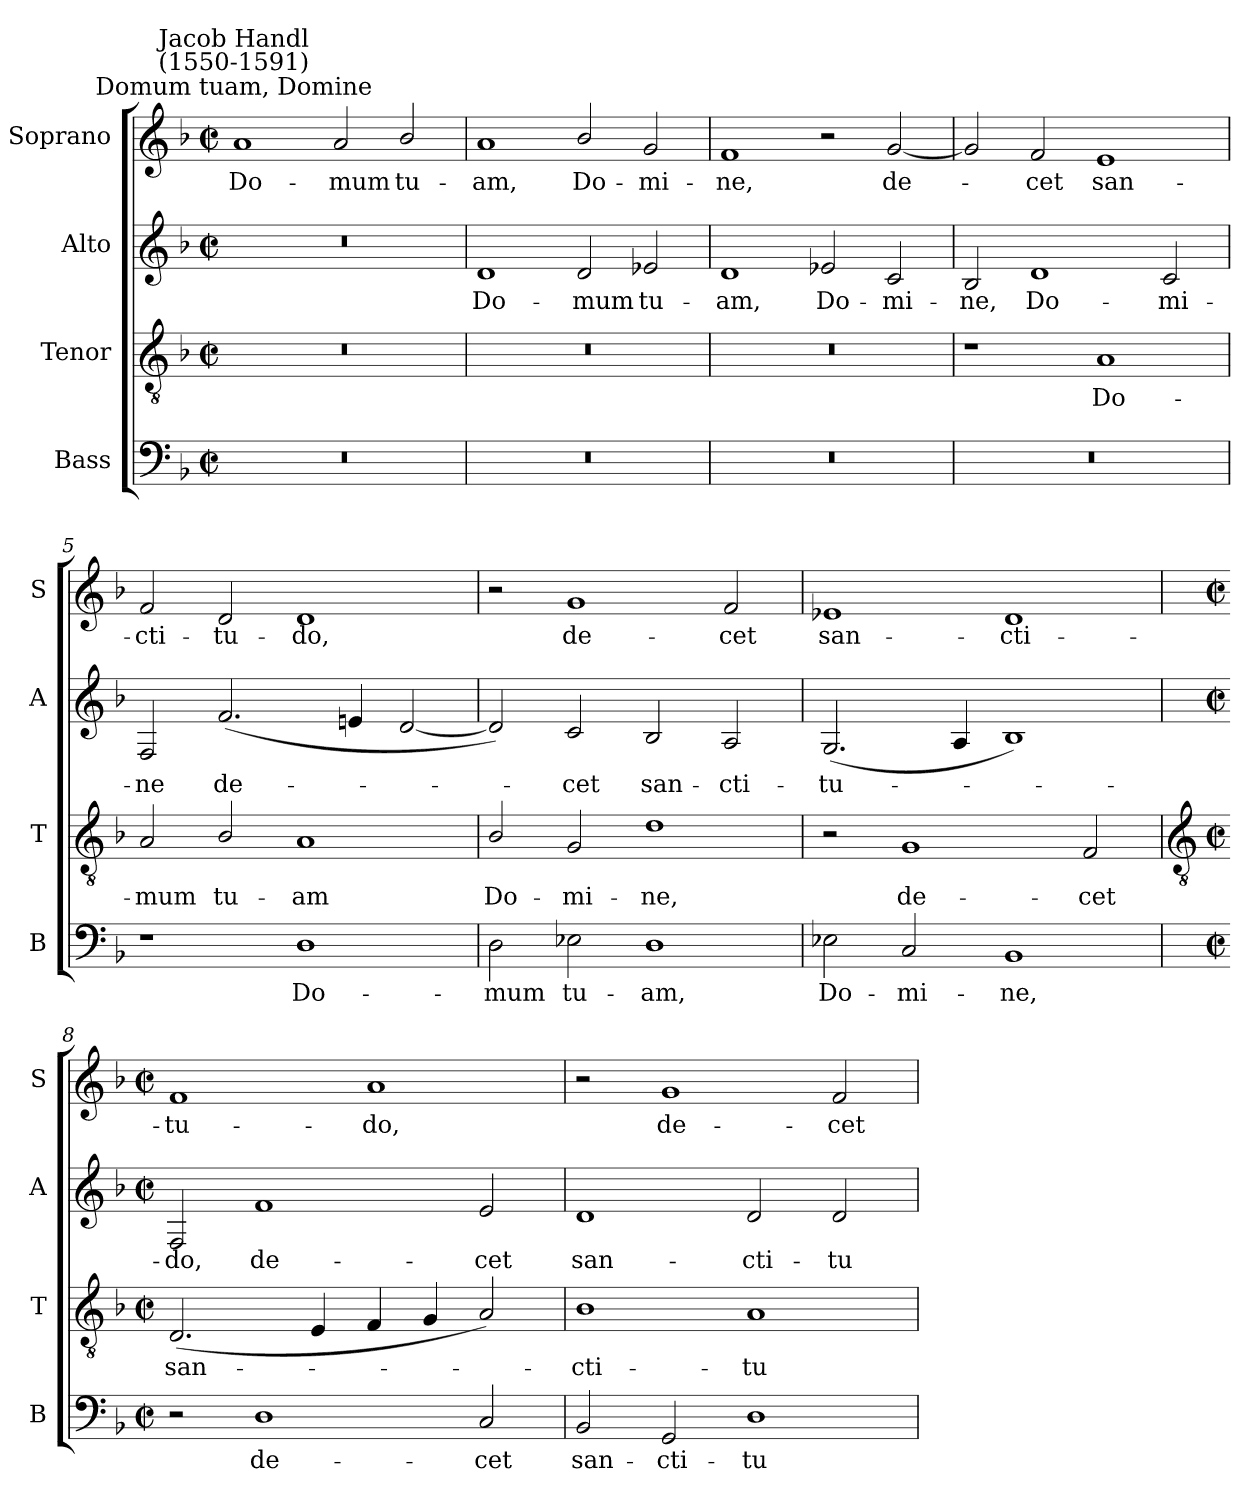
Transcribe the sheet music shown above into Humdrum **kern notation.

**kern	**text	**kern	**text	**kern	**text	**kern	**text
*part4	*part4	*part3	*part3	*part2	*part2	*part1	*part1
*staff4	*staff4	*staff3	*staff3	*staff2	*staff2	*staff1	*staff1
*I"Bass	*	*I"Tenor	*	*I"Alto	*	*I"Soprano	*
*I'B	*	*I'T	*	*I'A	*	*I'S	*
*clefF4	*	*clefGv2	*	*clefG2	*	*clefG2	*
*k[b-]	*	*k[b-]	*	*k[b-]	*	*k[b-]	*
*F:	*	*F:	*	*F:	*	*F:	*
*M4/2	*	*M4/2	*	*M4/2	*	*M4/2	*
*met(c|)	*	*met(c|)	*	*met(c|)	*	*met(c|)	*
=1	=1	=1	=1	=1	=1	=1	=1
!	!	!	!	!	!	!LO:TX:a:cj:t=Domum tuam, Domine	!
!	!	!	!	!	!	!LO:TX:a:cj:t=Jacob Handl\n(1550-1591)	!
!	!	!	!	!	!	!	!LO:LY:b
0r	.	0r	.	0r	.	1a	Do-
!	!	!	!	!	!	!	!LO:LY:b
.	.	.	.	.	.	2a	-mum
!	!	!	!	!	!	!	!LO:LY:b
.	.	.	.	.	.	2b-/	tu-
=2	=2	=2	=2	=2	=2	=2	=2
!	!	!	!	!	!LO:LY:b	!	!LO:LY:b
0r	.	0r	.	1d	Do-	1a	-am,
!	!	!	!	!	!LO:LY:b	!	!LO:LY:b
.	.	.	.	2d	-mum	2b-/	Do-
!	!	!	!	!	!LO:LY:b	!	!LO:LY:b
.	.	.	.	2e-X	tu-	2g	-mi-
=3	=3	=3	=3	=3	=3	=3	=3
!	!	!	!	!	!LO:LY:b	!	!LO:LY:b
0r	.	0r	.	1d	-am,	1f	-ne,
!	!	!	!	!	!LO:LY:b	!	!
.	.	.	.	2e-X	Do-	2r	.
!	!	!	!	!	!LO:LY:b	!	!LO:LY:b
.	.	.	.	2c	-mi-	[2g	de-
=4	=4	=4	=4	=4	=4	=4	=4
!	!	!	!	!	!LO:LY:b	!	!
0r	.	1r	.	2B-	-ne,	2g]	.
!	!	!	!	!	!LO:LY:b	!	!LO:LY:b
.	.	.	.	1d	Do-	2f	cet
!	!	!	!LO:LY:b	!	!	!	!LO:LY:b
.	.	1A	Do-	.	.	1e	san-
!	!	!	!	!	!LO:LY:b	!	!
.	.	.	.	2c	-mi-	.	.
=5	=5	=5	=5	=5	=5	=5	=5
!	!	!	!LO:LY:b	!	!LO:LY:b	!	!LO:LY:b
1r	.	2A	-mum	2F	-ne	2f	-cti-
!	!	!	!LO:LY:b	!	!LO:LY:b	!	!LO:LY:b
.	.	2B-/	tu-	(<2.f	de-	2d	-tu-
!	!LO:LY:b	!	!LO:LY:b	!	!	!	!LO:LY:b
1D	Do-	1A	-am	.	.	1d	-do,
.	.	.	.	4en	.	.	.
.	.	.	.	[2d	.	.	.
=6	=6	=6	=6	=6	=6	=6	=6
!	!LO:LY:b	!	!LO:LY:b	!	!	!	!
2D	-mum	2B-/	Do-	2d])	.	2r	.
!	!LO:LY:b	!	!LO:LY:b	!	!LO:LY:b	!	!LO:LY:b
2E-X	tu-	2G	-mi-	2c	cet	1g	de-
!	!LO:LY:b	!	!LO:LY:b	!	!LO:LY:b	!	!
1D	-am,	1d	-ne,	2B-	san-	.	.
!	!	!	!	!	!LO:LY:b	!	!LO:LY:b
.	.	.	.	2A	-cti-	2f	-cet
=7	=7	=7	=7	=7	=7	=7	=7
!	!LO:LY:b	!	!	!	!LO:LY:b	!	!LO:LY:b
2E-X	Do-	2r	.	(<2.G	-tu-	1e-X	san-
!	!LO:LY:b	!	!LO:LY:b	!	!	!	!
2C	-mi-	1G	de-	.	.	.	.
.	.	.	.	4A	.	.	.
!	!LO:LY:b	!	!	!	!	!	!LO:LY:b
1BB-	-ne,	.	.	1B-)	.	1d	-cti-
!	!	!	!LO:LY:b	!	!	!	!
.	.	2F	-cet	.	.	.	.
!!LO:LB:g=z
=8	=8	=8	=8	=8	=8	=8	=8
*	*	*clefGv2	*	*	*	*	*
*M4/2	*	*M4/2	*	*M4/2	*	*M4/2	*
*met(c|)	*	*met(c|)	*	*met(c|)	*	*met(c|)	*
!	!	!	!LO:LY:b	!	!LO:LY:b	!	!LO:LY:b
2r	.	(<2.D	san-	2F	do,	1f	-tu-
!	!LO:LY:b	!	!	!	!LO:LY:b	!	!
1D	de-	.	.	1f	de-	.	.
.	.	4E	.	.	.	.	.
!	!	!	!	!	!	!	!LO:LY:b
.	.	4F	.	.	.	1a	-do,
.	.	4G	.	.	.	.	.
!	!LO:LY:b	!	!	!	!LO:LY:b	!	!
2C	-cet	2A)	.	2e	-cet	.	.
=9	=9	=9	=9	=9	=9	=9	=9
!	!LO:LY:b	!	!LO:LY:b	!	!LO:LY:b	!	!
2BB-	san-	1B-	cti-	1d	san-	2r	.
!	!LO:LY:b	!	!	!	!	!	!LO:LY:b
2GG	-cti-	.	.	.	.	1g	de-
!	!LO:LY:b	!	!LO:LY:b	!	!LO:LY:b	!	!
1D	-tu-	1A	-tu-	2d	-cti-	.	.
!	!	!	!	!	!LO:LY:b	!	!LO:LY:b
.	.	.	.	2d	-tu-	2f	-cet
=	=	=	=	=	=	=	=
*-	*-	*-	*-	*-	*-	*-	*-
